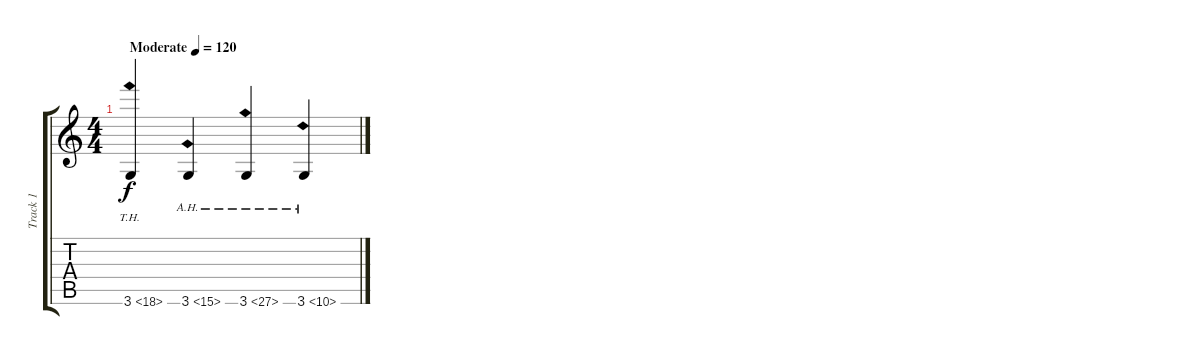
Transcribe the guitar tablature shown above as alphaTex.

\track ("Track 1" "Track 1") {instrument acousticguitarsteel}
\staff {score tabs}
\tuning (E4 B3 G3 D3 A2 E2) {hide}
\ts (4 4)
\tempo (120 "Moderate")
\clef g2
\ks c
3.6{th 15}.4{dy f instrument acousticguitarsteel} 3.6{ah 12}.4 3.6{ah 24}.4 3.6{ah 7}.4
